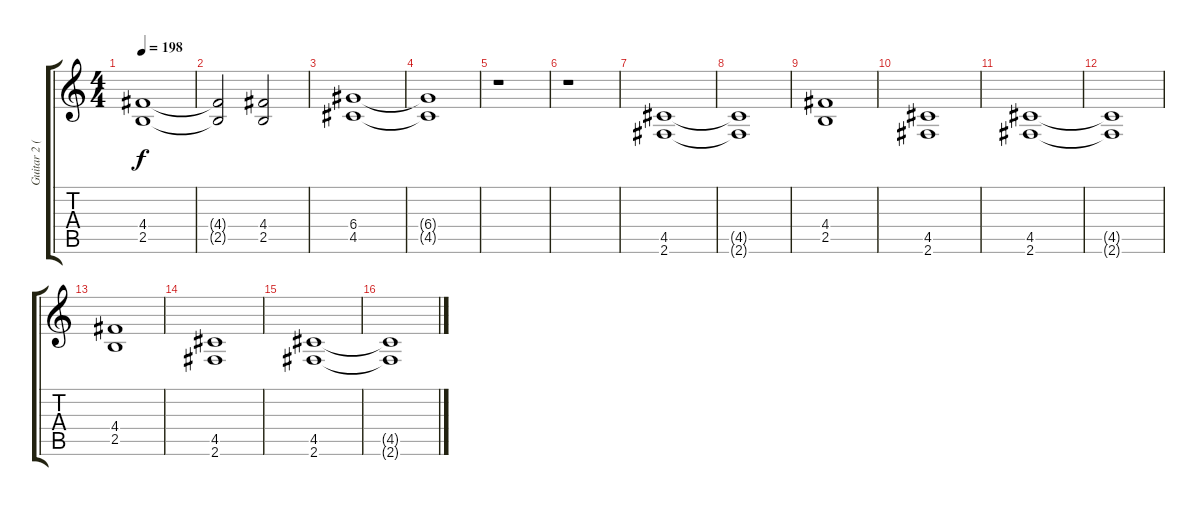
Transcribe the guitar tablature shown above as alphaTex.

\track ("Guitar 2 (Mori Junta)" "Guitar 2 (") {instrument distortionguitar}
\staff {score tabs}
\tuning (E4 B3 G3 D3 A2 E2) {hide}
\ts (4 4)
\tempo 198
\clef g2
\ks c
(4.4 2.5).1{dy f} |
(4.4{t} 2.5{t}).2 (4.4 2.5).2 |
(6.4 4.5).1 |
(6.4{t} 4.5{t}).1 |
r.1 |
r.1 |
(4.5 2.6).1 |
(4.5{t} 2.6{t}).1 |
(4.4 2.5).1 |
(4.5 2.6).1 |
(4.5 2.6).1 |
(4.5{t} 2.6{t}).1 |
(4.4 2.5).1 |
(4.5 2.6).1 |
(4.5 2.6).1 |
(4.5{t} 2.6{t}).1
